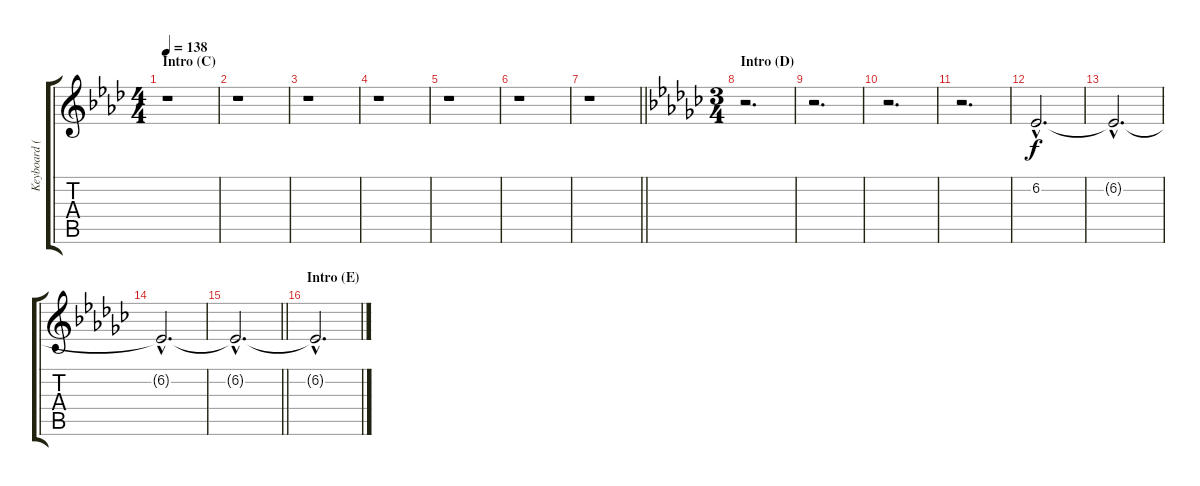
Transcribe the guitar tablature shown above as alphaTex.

\track ("Keyboard (2)" "Keyboard (") {instrument choiraahs}
\staff {score tabs}
\tuning (D4 A3 F3 C3 G2 D2) {hide}
\ts (4 4)
\section ("" "Intro (C)")
\tempo 138
\clef g2
\ks fminor
r.1{dy f} |
r.1 |
r.1 |
r.1 |
r.1 |
r.1 |
\barLineRight lightlight
r.1 |
\ts (3 4)
\section ("" "Intro (D)")
\ks ebminor
r.2{d} |
r.2{d} |
r.2{d} |
r.2{d} |
6.2{hac}.2{d} |
6.2{hac t}.2{d} |
6.2{hac t}.2{d} |
\barLineRight lightlight
6.2{hac t}.2{d} |
\section ("" "Intro (E)")
6.2{hac t}.2{d}
